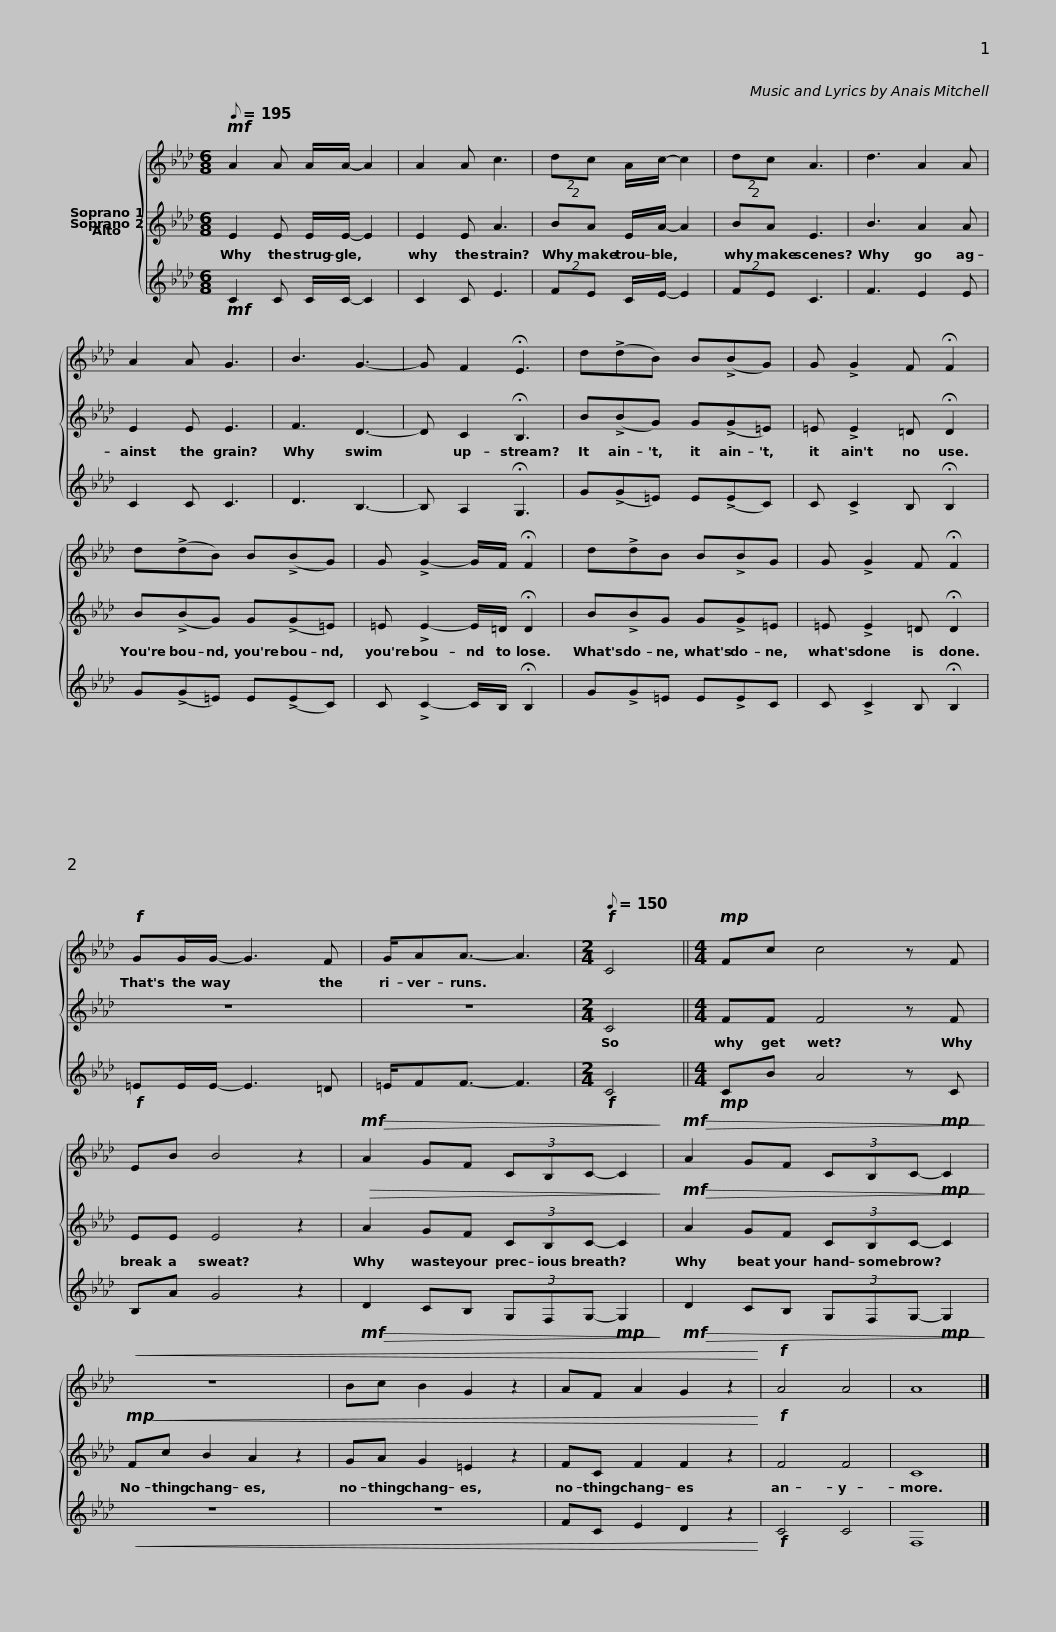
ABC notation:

X:1
%%score { 1 2 3 }
L:1/8
Q:1/8=195
M:6/8
I:linebreak $
K:Ab
V:1 treble
V:2 treble
V:3 treble
V:1
!mf! A2 A A/A/- A2 | A2 A c3 | (2:3:2dc A/c/- c2 | (2:3:2dc A3 |$ d3 A2 A | %5
 A2 A G3 | B3 G3- | G F2 !fermata!E3 | d(!>!dB) B(!>!BG) | G !>!G2 F !fermata!F2 |$ %10
 d(!>!dB) B(!>!BG) | G !>!G2- G/F/ !fermata!F2 | d!>!dB B!>!BG |$ G !>!G2 F !fermata!F2 |!f! GG/G/- G3 F | %15
 G/AA3/2- A3 |[M:2/4][Q:1/8=150]!f! C4 ||[M:4/4]!mp! Fc c4 z F |$ EB B4 z2 |!mf!!>(! A2 GF (3CB,C- C2!>)! | %20
!mf!!>(! A2 GF (3CB,C-!mp! C2!>)! |$!<(! z8 | Bc B2 G2 z2 | AF A2 G2 z2!<)! |!f! A4 A4 | %25
 A8 |] %26
V:2
 E2 E E/E/- E2 | E2 E A3 | (2:3:2BA E/A/- A2 | (2:3:2BA E3 |$ B3 A2 A | %5
 E2 E E3 | F3 D3- | D C2 !fermata!B,3 | B(!>!BG) G(!>!G=E) | =E !>!E2 =D !fermata!D2 |$ %10
 B(!>!BG) G(!>!G=E) | =E !>!E2- E/=D/ !fermata!D2 | B!>!BG G!>!G=E |$ =E !>!E2 =D !fermata!D2 | z6 | %15
 z6 |[M:2/4] C4 ||[M:4/4] FF F4 z F |$ EE E4 z2 |!>(! A2 GF (3CB,C- C2!>)! | %20
!mf!!>(! A2 GF (3CB,C-!mp! C2!>)! |$!mp!!<(! Fc B2 A2 z2 | GA G2 =E2 z2 | FC F2 F2 z2!<)! |!f! F4 F4 | %25
 C8 |] %26
V:3
!mf! C2 C C/C/- C2 | C2 C E3 | (2:3:2FE C/E/- E2 | (2:3:2FE C3 |$ F3 E2 E | %5
 C2 C C3 | D3 B,3- | B, A,2 !fermata!G,3 | G(!>!G=E) E(!>!EC) | C !>!C2 B, !fermata!B,2 |$ %10
 G(!>!G=E) E(!>!EC) | C !>!C2- C/B,/ !fermata!B,2 | G!>!G=E E!>!EC |$ C !>!C2 B, !fermata!B,2 |!f! =EE/E/- E3 =D | %15
 =E/FF3/2- F3 |[M:2/4]!f! C4 ||[M:4/4]!mp! CB A4 z C |$ B,A G4 z2 |!mf!!>(! D2 CB, (3G,F,G,-!mp! G,2!>)! | %20
!mf!!>(! D2 CB, (3G,F,G,-!mp! G,2!>)! |$!<(! z8 | z8 | FC E2 D2 z2!<)! |!f! C4 C4 | %25
 F,8 |] %26
